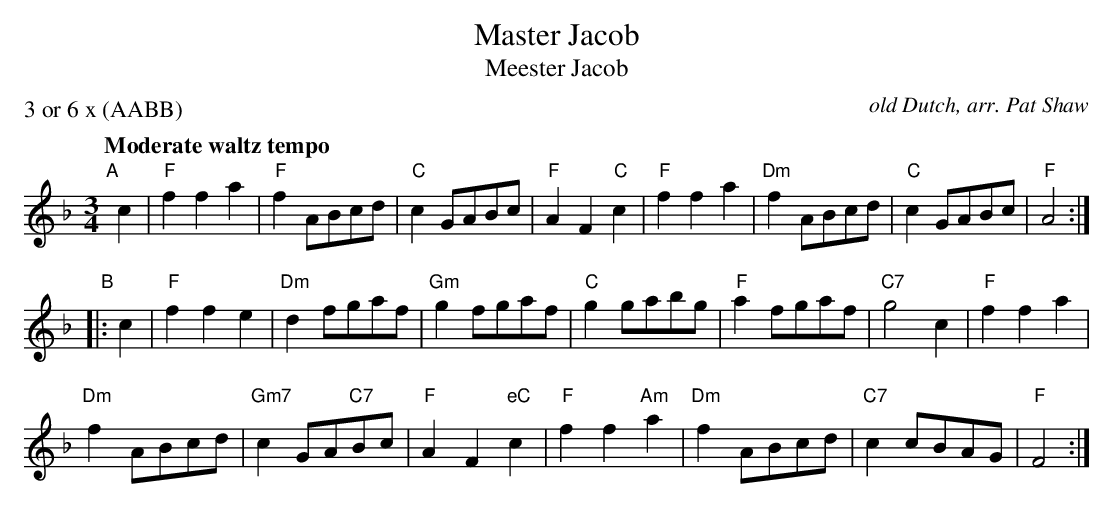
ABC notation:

X:1
T: Master Jacob
T: Meester Jacob
C: old Dutch, arr. Pat Shaw
P: 3 or 6 x (AABB)
Q: "Moderate waltz tempo"
M: 3/4
L: 1/8
K: F
"A"[|] c2 |\
"F"f2f2a2 | "F"f2ABcd | "C"c2GABc | "F"A2F2"C"c2 | "F"f2f2a2 | "Dm"f2ABcd | "C"c2GABc | "F"A4 :|
"B"|: c2 |\
"F"f2f2e2 | "Dm"d2fgaf | "Gm"g2fgaf | "C"g2gabg | "F"a2fgaf | "C7"g4c2 | "F"f2f2a2 |
"Dm"f2ABcd | "Gm7"c2GA"C7"Bc | "F"A2F2"eC"c2 | "F"f2f2"Am"a2 | "Dm"f2ABcd | "C7"c2cBAG | "F"F4 :|
